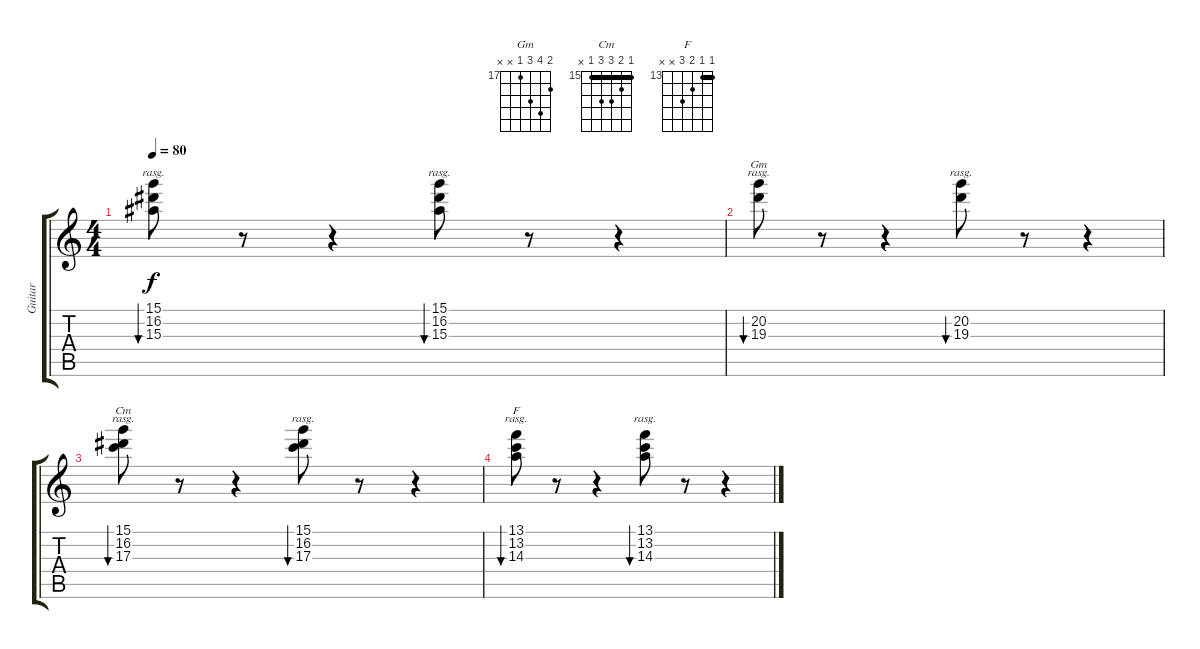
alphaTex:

\track ("Guitar" "Guitar") {instrument electricguitarjazz}
\staff {score tabs}
\tuning (E4 B3 G3 D3 A2 E2) {hide}
\chord ("Gm" 18 20 19 17 x x) {firstfret 17}
\chord ("Cm" 15 16 17 17 15 x) {firstfret 15 barre 15}
\chord ("F" 13 13 14 15 x x) {firstfret 13 barre 13}
\ts (4 4)
\tempo 80
\clef g2
\ks c
(15.1 16.2 15.3).8{bu 120 rasg ii dy f} r.8 r.4 (15.1 16.2 15.3).8{bu 120 rasg ii} r.8 r.4 |
(20.2 19.3).8{bu 120 ch "Gm" rasg ii} r.8 r.4 (20.2 19.3).8{bu 120 rasg ii} r.8 r.4 |
(15.1 16.2 17.3).8{bu 120 ch "Cm" rasg ii} r.8 r.4 (15.1 16.2 17.3).8{bu 120 rasg ii} r.8 r.4 |
(13.1 13.2 14.3).8{bu 120 ch "F" rasg ii} r.8 r.4 (13.1 13.2 14.3).8{bu 120 rasg ii} r.8 r.4
